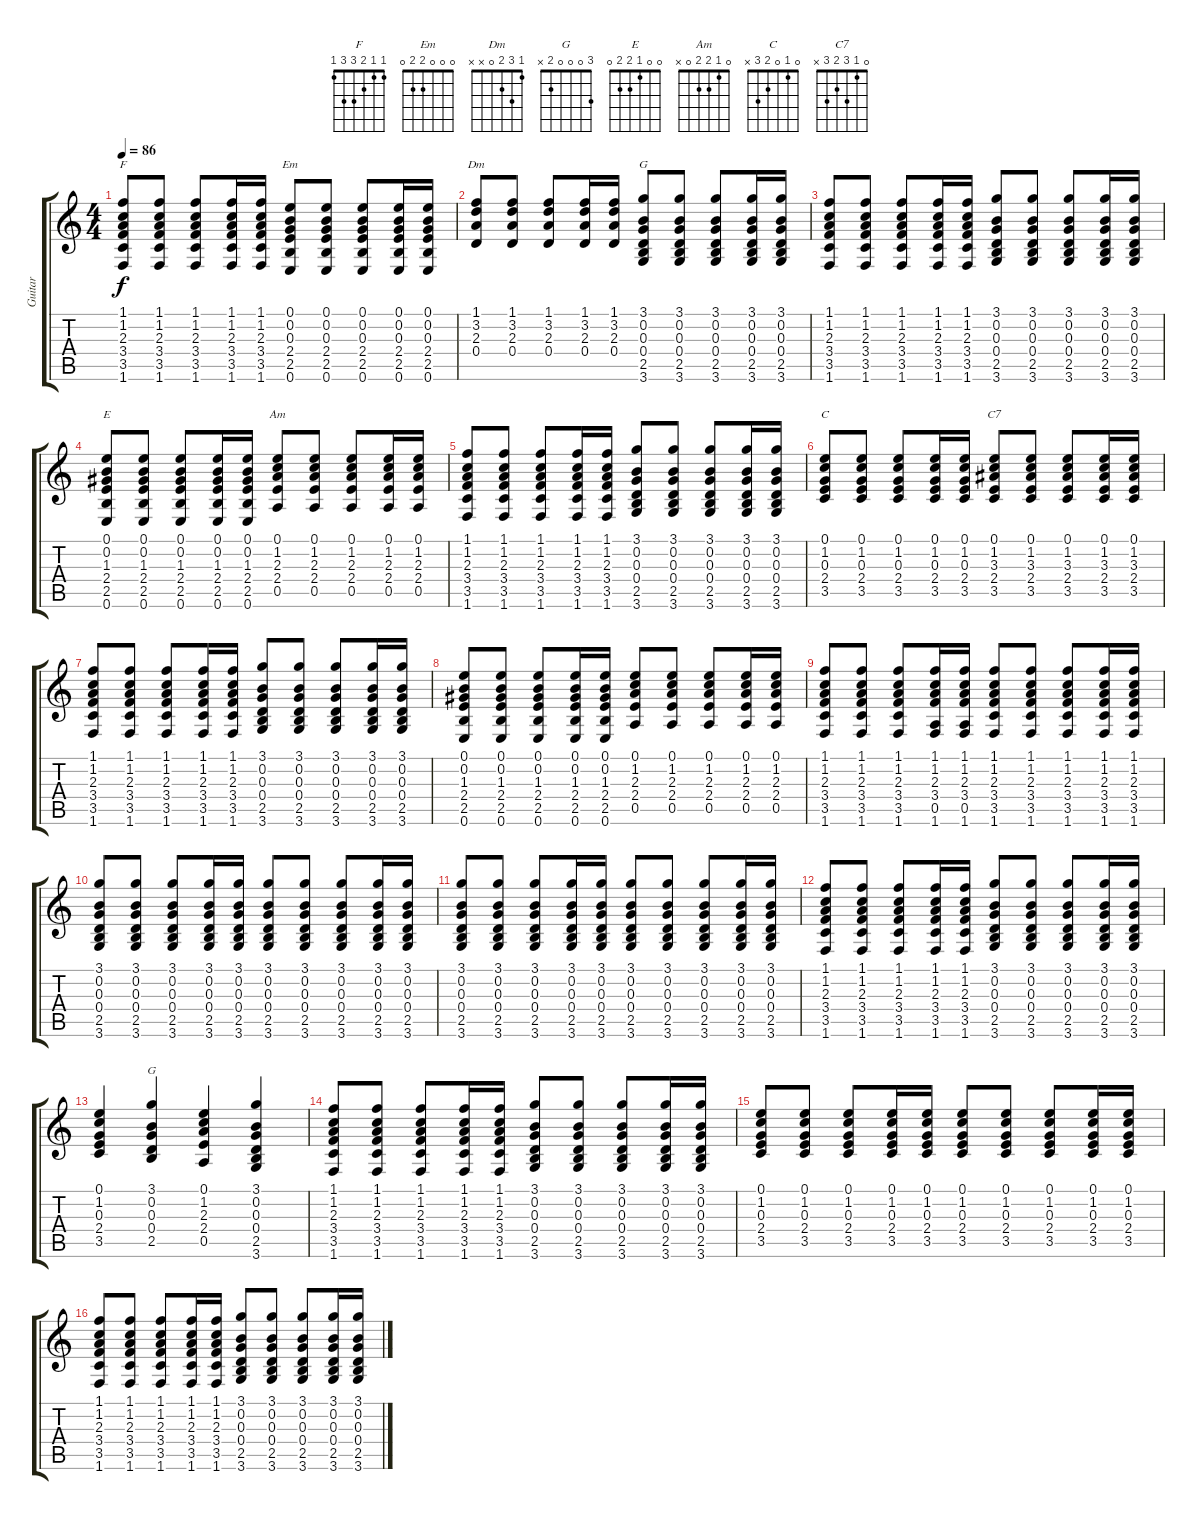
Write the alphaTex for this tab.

\track ("Guitar" "Guitar") {instrument acousticguitarsteel}
\staff {score tabs}
\tuning (E4 B3 G3 D3 A2 E2) {hide}
\chord ("F" 1 1 2 3 3 1)
\chord ("Em" 0 0 0 2 2 0)
\chord ("Dm" 1 3 2 0 x x)
\chord ("G" 3 0 0 0 2 3)
\chord ("E" 0 0 1 2 2 0)
\chord ("Am" 0 1 2 2 0 x)
\chord ("C" 0 1 0 2 3 x)
\chord ("C7" 0 1 3 2 3 x)
\chord ("G" 3 0 0 0 2 x)
\ts (4 4)
\tempo 86
\clef g2
\ks c
(1.1 1.2 2.3 3.4 3.5 1.6).8{ch "F" dy f} (1.1 1.2 2.3 3.4 3.5 1.6).8 (1.1 1.2 2.3 3.4 3.5 1.6).8 (1.1 1.2 2.3 3.4 3.5 1.6).16 (1.1 1.2 2.3 3.4 3.5 1.6).16 (0.1 0.2 0.3 2.4 2.5 0.6).8{ch "Em"} (0.1 0.2 0.3 2.4 2.5 0.6).8 (0.1 0.2 0.3 2.4 2.5 0.6).8 (0.1 0.2 0.3 2.4 2.5 0.6).16 (0.1 0.2 0.3 2.4 2.5 0.6).16 |
(1.1 3.2 2.3 0.4).8{ch "Dm"} (1.1 3.2 2.3 0.4).8 (1.1 3.2 2.3 0.4).8 (1.1 3.2 2.3 0.4).16 (1.1 3.2 2.3 0.4).16 (3.1 0.2 0.3 0.4 2.5 3.6).8{ch "G"} (3.1 0.2 0.3 0.4 2.5 3.6).8 (3.1 0.2 0.3 0.4 2.5 3.6).8 (3.1 0.2 0.3 0.4 2.5 3.6).16 (3.1 0.2 0.3 0.4 2.5 3.6).16 |
(1.1 1.2 2.3 3.4 3.5 1.6).8 (1.1 1.2 2.3 3.4 3.5 1.6).8 (1.1 1.2 2.3 3.4 3.5 1.6).8 (1.1 1.2 2.3 3.4 3.5 1.6).16 (1.1 1.2 2.3 3.4 3.5 1.6).16 (3.1 0.2 0.3 0.4 2.5 3.6).8 (3.1 0.2 0.3 0.4 2.5 3.6).8 (3.1 0.2 0.3 0.4 2.5 3.6).8 (3.1 0.2 0.3 0.4 2.5 3.6).16 (3.1 0.2 0.3 0.4 2.5 3.6).16 |
(0.1 0.2 1.3 2.4 2.5 0.6).8{ch "E"} (0.1 0.2 1.3 2.4 2.5 0.6).8 (0.1 0.2 1.3 2.4 2.5 0.6).8 (0.1 0.2 1.3 2.4 2.5 0.6).16 (0.1 0.2 1.3 2.4 2.5 0.6).16 (0.1 1.2 2.3 2.4 0.5).8{ch "Am"} (0.1 1.2 2.3 2.4 0.5).8 (0.1 1.2 2.3 2.4 0.5).8 (0.1 1.2 2.3 2.4 0.5).16 (0.1 1.2 2.3 2.4 0.5).16 |
(1.1 1.2 2.3 3.4 3.5 1.6).8 (1.1 1.2 2.3 3.4 3.5 1.6).8 (1.1 1.2 2.3 3.4 3.5 1.6).8 (1.1 1.2 2.3 3.4 3.5 1.6).16 (1.1 1.2 2.3 3.4 3.5 1.6).16 (3.1 0.2 0.3 0.4 2.5 3.6).8 (3.1 0.2 0.3 0.4 2.5 3.6).8 (3.1 0.2 0.3 0.4 2.5 3.6).8 (3.1 0.2 0.3 0.4 2.5 3.6).16 (3.1 0.2 0.3 0.4 2.5 3.6).16 |
(0.1 1.2 0.3 2.4 3.5).8{ch "C"} (0.1 1.2 0.3 2.4 3.5).8 (0.1 1.2 0.3 2.4 3.5).8 (0.1 1.2 0.3 2.4 3.5).16 (0.1 1.2 0.3 2.4 3.5).16 (0.1 1.2 3.3 2.4 3.5).8{ch "C7"} (0.1 1.2 3.3 2.4 3.5).8 (0.1 1.2 3.3 2.4 3.5).8 (0.1 1.2 3.3 2.4 3.5).16 (0.1 1.2 3.3 2.4 3.5).16 |
(1.1 1.2 2.3 3.4 3.5 1.6).8 (1.1 1.2 2.3 3.4 3.5 1.6).8 (1.1 1.2 2.3 3.4 3.5 1.6).8 (1.1 1.2 2.3 3.4 3.5 1.6).16 (1.1 1.2 2.3 3.4 3.5 1.6).16 (3.1 0.2 0.3 0.4 2.5 3.6).8 (3.1 0.2 0.3 0.4 2.5 3.6).8 (3.1 0.2 0.3 0.4 2.5 3.6).8 (3.1 0.2 0.3 0.4 2.5 3.6).16 (3.1 0.2 0.3 0.4 2.5 3.6).16 |
(0.1 0.2 1.3 2.4 2.5 0.6).8 (0.1 0.2 1.3 2.4 2.5 0.6).8 (0.1 0.2 1.3 2.4 2.5 0.6).8 (0.1 0.2 1.3 2.4 2.5 0.6).16 (0.1 0.2 1.3 2.4 2.5 0.6).16 (0.1 1.2 2.3 2.4 0.5).8 (0.1 1.2 2.3 2.4 0.5).8 (0.1 1.2 2.3 2.4 0.5).8 (0.1 1.2 2.3 2.4 0.5).16 (0.1 1.2 2.3 2.4 0.5).16 |
(1.1 1.2 2.3 3.4 3.5 1.6).8 (1.1 1.2 2.3 3.4 3.5 1.6).8 (1.1 1.2 2.3 3.4 3.5 1.6).8 (1.1 1.2 2.3 3.4 0.5 1.6).16 (1.1 1.2 2.3 3.4 0.5 1.6).16 (1.1 1.2 2.3 3.4 3.5 1.6).8 (1.1 1.2 2.3 3.4 3.5 1.6).8 (1.1 1.2 2.3 3.4 3.5 1.6).8 (1.1 1.2 2.3 3.4 3.5 1.6).16 (1.1 1.2 2.3 3.4 3.5 1.6).16 |
(3.1 0.2 0.3 0.4 2.5 3.6).8 (3.1 0.2 0.3 0.4 2.5 3.6).8 (3.1 0.2 0.3 0.4 2.5 3.6).8 (3.1 0.2 0.3 0.4 2.5 3.6).16 (3.1 0.2 0.3 0.4 2.5 3.6).16 (3.1 0.2 0.3 0.4 2.5 3.6).8 (3.1 0.2 0.3 0.4 2.5 3.6).8 (3.1 0.2 0.3 0.4 2.5 3.6).8 (3.1 0.2 0.3 0.4 2.5 3.6).16 (3.1 0.2 0.3 0.4 2.5 3.6).16 |
(3.1 0.2 0.3 0.4 2.5 3.6).8 (3.1 0.2 0.3 0.4 2.5 3.6).8 (3.1 0.2 0.3 0.4 2.5 3.6).8 (3.1 0.2 0.3 0.4 2.5 3.6).16 (3.1 0.2 0.3 0.4 2.5 3.6).16 (3.1 0.2 0.3 0.4 2.5 3.6).8 (3.1 0.2 0.3 0.4 2.5 3.6).8 (3.1 0.2 0.3 0.4 2.5 3.6).8 (3.1 0.2 0.3 0.4 2.5 3.6).16 (3.1 0.2 0.3 0.4 2.5 3.6).16 |
(1.1 1.2 2.3 3.4 3.5 1.6).8 (1.1 1.2 2.3 3.4 3.5 1.6).8 (1.1 1.2 2.3 3.4 3.5 1.6).8 (1.1 1.2 2.3 3.4 3.5 1.6).16 (1.1 1.2 2.3 3.4 3.5 1.6).16 (3.1 0.2 0.3 0.4 2.5 3.6).8 (3.1 0.2 0.3 0.4 2.5 3.6).8 (3.1 0.2 0.3 0.4 2.5 3.6).8 (3.1 0.2 0.3 0.4 2.5 3.6).16 (3.1 0.2 0.3 0.4 2.5 3.6).16 |
(0.1 1.2 0.3 2.4 3.5).4 (3.1 0.2 0.3 0.4 2.5).4{ch "G"} (0.1 1.2 2.3 2.4 0.5).4 (3.1 0.2 0.3 0.4 2.5 3.6).4 |
(1.1 1.2 2.3 3.4 3.5 1.6).8 (1.1 1.2 2.3 3.4 3.5 1.6).8 (1.1 1.2 2.3 3.4 3.5 1.6).8 (1.1 1.2 2.3 3.4 3.5 1.6).16 (1.1 1.2 2.3 3.4 3.5 1.6).16 (3.1 0.2 0.3 0.4 2.5 3.6).8 (3.1 0.2 0.3 0.4 2.5 3.6).8 (3.1 0.2 0.3 0.4 2.5 3.6).8 (3.1 0.2 0.3 0.4 2.5 3.6).16 (3.1 0.2 0.3 0.4 2.5 3.6).16 |
(0.1 1.2 0.3 2.4 3.5).8 (0.1 1.2 0.3 2.4 3.5).8 (0.1 1.2 0.3 2.4 3.5).8 (0.1 1.2 0.3 2.4 3.5).16 (0.1 1.2 0.3 2.4 3.5).16 (0.1 1.2 0.3 2.4 3.5).8 (0.1 1.2 0.3 2.4 3.5).8 (0.1 1.2 0.3 2.4 3.5).8 (0.1 1.2 0.3 2.4 3.5).16 (0.1 1.2 0.3 2.4 3.5).16 |
(1.1 1.2 2.3 3.4 3.5 1.6).8 (1.1 1.2 2.3 3.4 3.5 1.6).8 (1.1 1.2 2.3 3.4 3.5 1.6).8 (1.1 1.2 2.3 3.4 3.5 1.6).16 (1.1 1.2 2.3 3.4 3.5 1.6).16 (3.1 0.2 0.3 0.4 2.5 3.6).8 (3.1 0.2 0.3 0.4 2.5 3.6).8 (3.1 0.2 0.3 0.4 2.5 3.6).8 (3.1 0.2 0.3 0.4 2.5 3.6).16 (3.1 0.2 0.3 0.4 2.5 3.6).16
